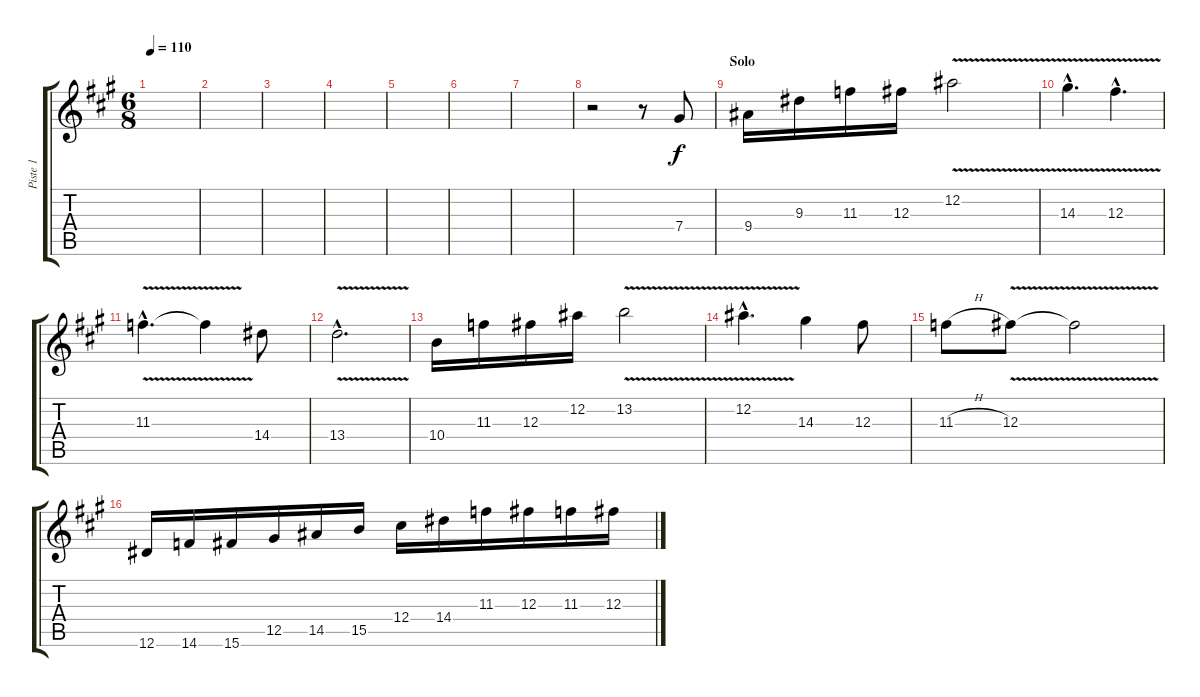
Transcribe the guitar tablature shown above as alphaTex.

\track ("Piste 1" "Piste 1") {instrument distortionguitar}
\staff {score tabs}
\tuning (Eb4 Bb3 Gb3 Db3 Ab2 Eb2) {hide}
\ts (6 8)
\tempo 110
\clef g2
\ks a
|
|
|
|
|
|
|
r.2 r.8 7.4.8 |
\section ("" "Solo")
9.4.16 9.3.16 11.3.16 12.3.16 12.2{v}.2 |
14.3{v hac}.4{d} 12.3{v hac}.4{d} |
11.3{v hac}.4{d} 11.3{t}.4 14.4.8 |
13.4{v hac}.2{d} |
10.4.16 11.3.16 12.3.16 12.2.16 13.2{v}.2 |
12.2{v hac}.4{d} 14.3.4 12.3.8 |
11.3{h}.8 12.3{v}.8 12.3{t}.2 |
12.6.16 14.6.16 15.6.16 12.5.16 14.5.16 15.5.16 12.4.16 14.4.16 11.3.16 12.3.16 11.3.16 12.3.16
